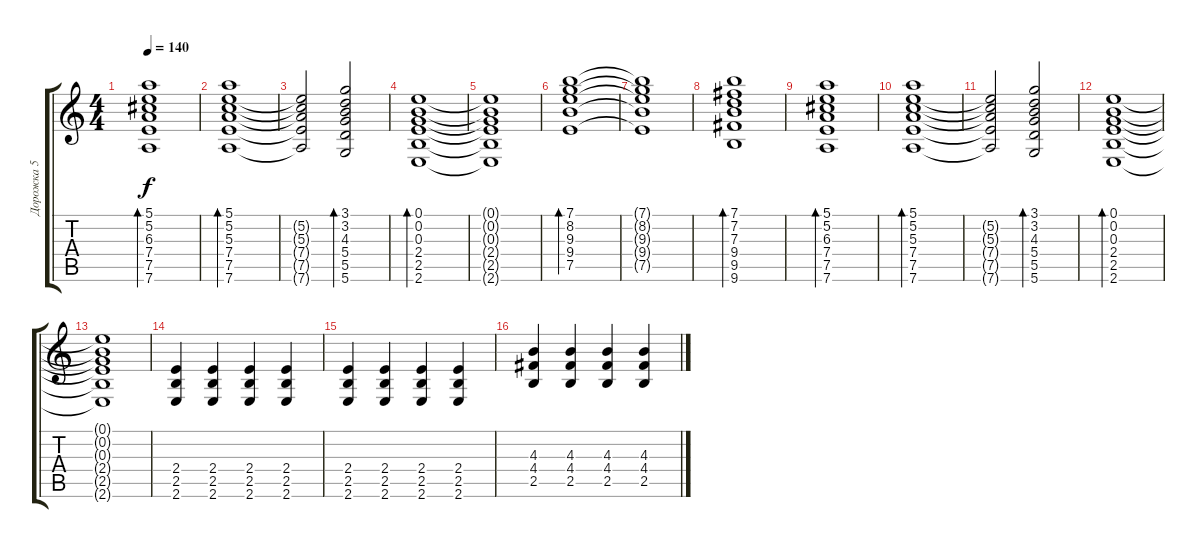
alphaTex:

\track ("Дорожка 5" "Дорожка 5") {instrument overdrivenguitar}
\staff {score tabs}
\tuning (E4 B3 G3 D3 A2 D2) {hide}
\ts (4 4)
\tempo 140
\clef g2
\ks c
(5.1 5.2 6.3 7.4 7.5 7.6).1{bd 240 dy f} |
(5.1 5.2 5.3 7.4 7.5 7.6).1{bd 240} |
(5.2{t} 5.3{t} 7.4{t} 7.5{t} 7.6{t}).2 (3.1 3.2 4.3 5.4 5.5 5.6).2{bd 240} |
(0.1 0.2 0.3 2.4 2.5 2.6).1{bd 240} |
(0.1{t} 0.2{t} 0.3{t} 2.4{t} 2.5{t} 2.6{t}).1 |
(7.1 8.2 9.3 9.4 7.5).1{bd 240} |
(7.1{t} 8.2{t} 9.3{t} 9.4{t} 7.5{t}).1 |
(7.1 7.2 7.3 9.4 9.5 9.6).1{bd 240} |
(5.1 5.2 6.3 7.4 7.5 7.6).1{bd 240} |
(5.1 5.2 5.3 7.4 7.5 7.6).1{bd 240} |
(5.2{t} 5.3{t} 7.4{t} 7.5{t} 7.6{t}).2 (3.1 3.2 4.3 5.4 5.5 5.6).2{bd 240} |
(0.1 0.2 0.3 2.4 2.5 2.6).1{bd 240} |
(0.1{t} 0.2{t} 0.3{t} 2.4{t} 2.5{t} 2.6{t}).1 |
(2.4 2.5 2.6).4{instrument overdrivenguitar} (2.4 2.5 2.6).4 (2.4 2.5 2.6).4 (2.4 2.5 2.6).4 |
(2.4 2.5 2.6).4 (2.4 2.5 2.6).4 (2.4 2.5 2.6).4 (2.4 2.5 2.6).4 |
(4.3 4.4 2.5).4 (4.3 4.4 2.5).4 (4.3 4.4 2.5).4 (4.3 4.4 2.5).4
